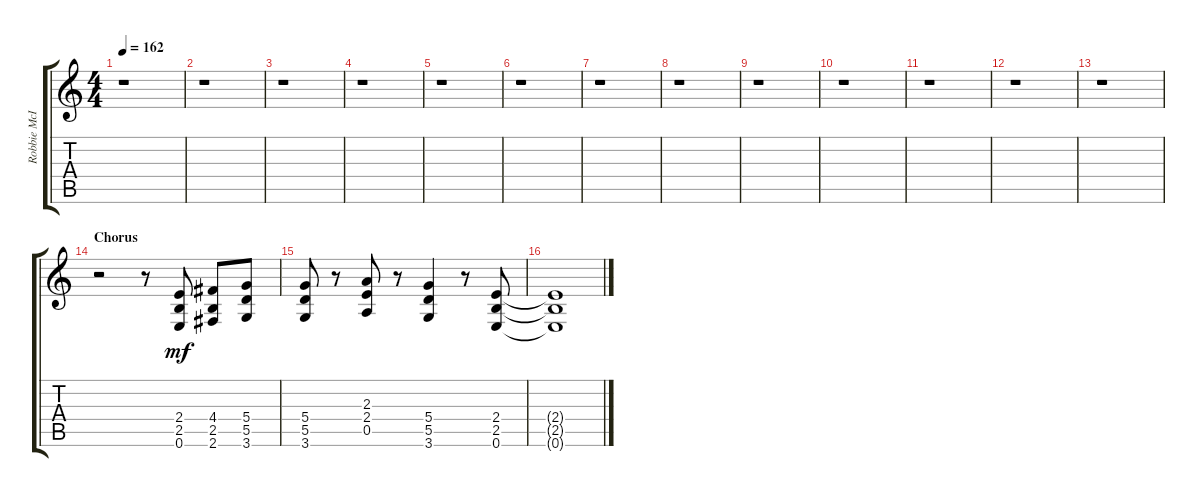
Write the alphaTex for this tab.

\track ("Robbie McIntosh" "Robbie McI") {instrument overdrivenguitar}
\staff {score tabs}
\tuning (E4 B3 G3 D3 A2 E2) {hide}
\ts (4 4)
\tempo 162
\clef g2
\ks c
r.1{dy f} |
r.1 |
r.1 |
r.1 |
r.1 |
r.1 |
r.1 |
r.1 |
r.1 |
r.1 |
r.1 |
r.1 |
r.1 |
\section ("" "Chorus")
r.2 r.8 (2.4 2.5 0.6).8{dy mf volume 12} (4.4 2.5 2.6).8 (5.4 5.5 3.6).8 |
(5.4 5.5 3.6).8 r.8 (2.3 2.4 0.5).8 r.8 (5.4 5.5 3.6).4 r.8 (2.4 2.5 0.6).8 |
(2.4{t} 2.5{t} 0.6{t}).1
